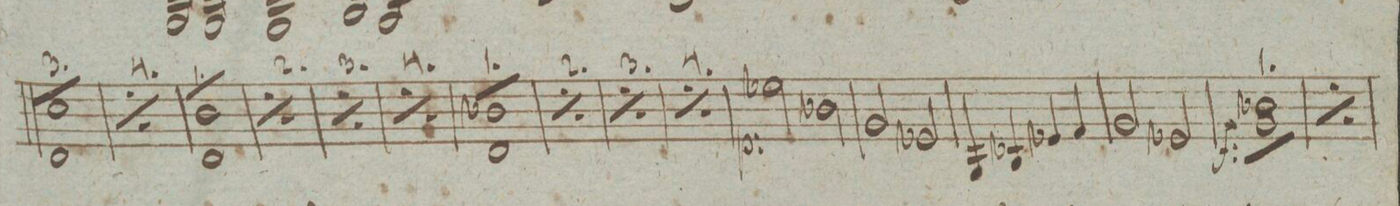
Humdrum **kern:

**kern	**dynam
*I"Violino 2do	*
*clefG2	*
*k[]	*
*met(c|)	*
*M4/4	*
8cc/ 8d/L	.
8cc/ 8d/	.
8cc/ 8d/	.
8cc/ 8d/	.
8cc/ 8d/	.
8cc/ 8d/	.
8cc/ 8d/	.
8cc/ 8d/J	.
=146	=146
*rep	*
8cc/ 8d/L	.
8cc/ 8d/	.
8cc/ 8d/	.
8cc/ 8d/	.
8cc/ 8d/	.
8cc/ 8d/	.
8cc/ 8d/	.
8cc/ 8d/J	.
*Xrep	*
=147	=147
8b/ 8d/L	.
8b/ 8d/	.
8b/ 8d/	.
8b/ 8d/	.
8b/ 8d/	.
8b/ 8d/	.
8b/ 8d/	.
8b/ 8d/J	.
=148	=148
*rep	*
8b/ 8d/L	.
8b/ 8d/	.
8b/ 8d/	.
8b/ 8d/	.
8b/ 8d/	.
8b/ 8d/	.
8b/ 8d/	.
8b/ 8d/J	.
*Xrep	*
=149	=149
*rep	*
8b/ 8d/L	.
8b/ 8d/	.
8b/ 8d/	.
8b/ 8d/	.
8b/ 8d/	.
8b/ 8d/	.
8b/ 8d/	.
8b/ 8d/J	.
*Xrep	*
=150	=150
*rep	*
8b/ 8d/L	.
8b/ 8d/	.
8b/ 8d/	.
8b/ 8d/	.
8b/ 8d/	.
8b/ 8d/	.
8b/ 8d/	.
8b/ 8d/J	.
*Xrep	*
=151	=151
8b-X/ 8d/L	.
8b-X/ 8d/	.
8b-X/ 8d/	.
8b-X/ 8d/	.
8b-X/ 8d/	.
8b-X/ 8d/	.
8b-X/ 8d/	.
8b-X/ 8d/J	.
=152	=152
*rep	*
8b-X/ 8d/L	.
8b-X/ 8d/	.
8b-X/ 8d/	.
8b-X/ 8d/	.
8b-X/ 8d/	.
8b-X/ 8d/	.
8b-X/ 8d/	.
8b-X/ 8d/J	.
*Xrep	*
=153	=153
*rep	*
8b-X/ 8d/L	.
8b-X/ 8d/	.
8b-X/ 8d/	.
8b-X/ 8d/	.
8b-X/ 8d/	.
8b-X/ 8d/	.
8b-X/ 8d/	.
8b-X/ 8d/J	.
*Xrep	*
=154	=154
*rep	*
8b-X/ 8d/L	.
8b-X/ 8d/	.
8b-X/ 8d/	.
8b-X/ 8d/	.
8b-X/ 8d/	.
8b-X/ 8d/	.
8b-X/ 8d/	.
8b-X/ 8d/J	.
*Xrep	*
*Xtremolo	*
=155	=155
2ee-X\	p
2b-X\	.
=156	=156
2g/	.
2e-X/	.
=157	=157
4G/	.
4B-X/	.
4e-X/	.
4f/	.
=158	=158
2g/	.
2e-X/	.
=159	=159
*tremolo	*
8b-X\ 8g\L	f
8b-X\ 8g\	.
8b-X\ 8g\	.
8b-X\ 8g\	.
8b-X\ 8g\	.
8b-X\ 8g\	.
8b-X\ 8g\	.
8b-X\ 8g\J	.
=160	=160
*rep	*
8b-X\ 8g\L	.
8b-X\ 8g\	.
8b-X\ 8g\	.
8b-X\ 8g\	.
8b-X\ 8g\	.
8b-X\ 8g\	.
8b-X\ 8g\	.
8b-X\ 8g\J	.
*Xrep	*
=161	=161
*-	*-
